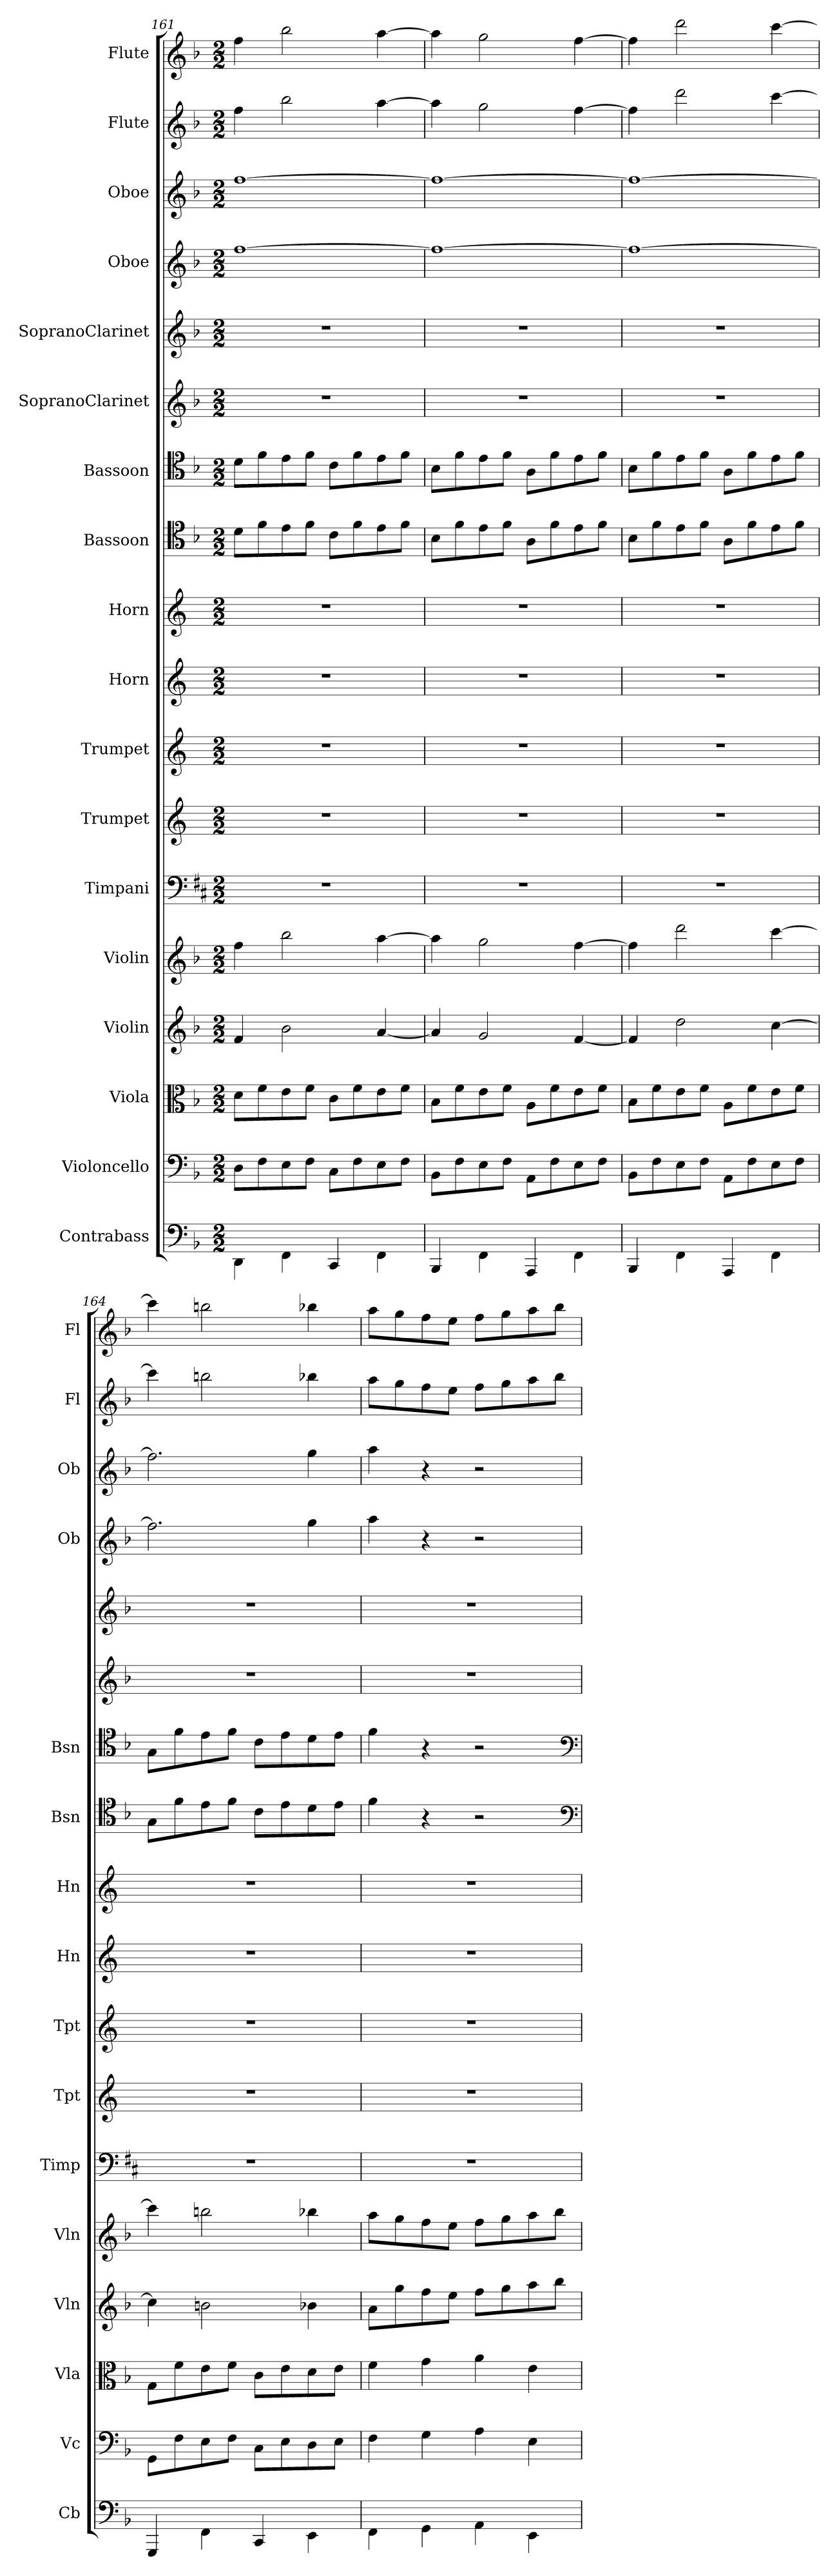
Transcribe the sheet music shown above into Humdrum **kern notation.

**kern	**kern	**kern	**kern	**kern	**kern	**kern	**kern	**kern	**kern	**kern	**kern	**kern	**kern	**kern	**kern	**kern	**kern
*part18	*part17	*part16	*part15	*part14	*part13	*part12	*part11	*part10	*part9	*part8	*part7	*part6	*part5	*part4	*part3	*part2	*part1
*staff18	*staff17	*staff16	*staff15	*staff14	*staff13	*staff12	*staff11	*staff10	*staff9	*staff8	*staff7	*staff6	*staff5	*staff4	*staff3	*staff2	*staff1
*I"Contrabass	*I"Violoncello	*I"Viola	*I"Violin	*I"Violin	*I"Timpani	*I"Trumpet	*I"Trumpet	*I"Horn	*I"Horn	*I"Bassoon	*I"Bassoon	*I"SopranoClarinet	*I"SopranoClarinet	*I"Oboe	*I"Oboe	*I"Flute	*I"Flute
*I'Cb	*I'Vc	*I'Vla	*I'Vln	*I'Vln	*I'Timp	*I'Tpt	*I'Tpt	*I'Hn	*I'Hn	*I'Bsn	*I'Bsn	*	*	*I'Ob	*I'Ob	*I'Fl	*I'Fl
*clefF4	*clefF4	*clefC3	*clefG2	*clefG2	*clefF4	*clefG2	*clefG2	*clefG2	*clefG2	*clefC4	*clefC4	*clefG2	*clefG2	*clefG2	*clefG2	*clefG2	*clefG2
*k[b-]	*k[b-]	*k[b-]	*k[b-]	*k[b-]	*k[f#c#]	*k[]	*k[]	*k[]	*k[]	*k[b-]	*k[b-]	*k[b-]	*k[b-]	*k[b-]	*k[b-]	*k[b-]	*k[b-]
*M2/2	*M2/2	*M2/2	*M2/2	*M2/2	*M2/2	*M2/2	*M2/2	*M2/2	*M2/2	*M2/2	*M2/2	*M2/2	*M2/2	*M2/2	*M2/2	*M2/2	*M2/2
=161	=161	=161	=161	=161	=161	=161	=161	=161	=161	=161	=161	=161	=161	=161	=161	=161	=161
4DD\	8D\L	8d\L	4f/	4ff\	1r	1r	1r	1r	1r	8d\L	8d\L	1r	1r	[1ff\	[1ff\	4ff\	4ff\
.	8F\	8f\	.	.	.	.	.	.	.	8f\	8f\	.	.	.	.	.	.
4FF\	8E\	8e\	2b-\	2bb-\	.	.	.	.	.	8e\	8e\	.	.	.	.	2bb-\	2bb-\
.	8F\J	8f\J	.	.	.	.	.	.	.	8f\J	8f\J	.	.	.	.	.	.
4CC/	8C\L	8c\L	.	.	.	.	.	.	.	8c\L	8c\L	.	.	.	.	.	.
.	8F\	8f\	.	.	.	.	.	.	.	8f\	8f\	.	.	.	.	.	.
4FF\	8E\	8e\	[4a/	[4aa\	.	.	.	.	.	8e\	8e\	.	.	.	.	[4aa\	[4aa\
.	8F\J	8f\J	.	.	.	.	.	.	.	8f\J	8f\J	.	.	.	.	.	.
=162	=162	=162	=162	=162	=162	=162	=162	=162	=162	=162	=162	=162	=162	=162	=162	=162	=162
4BBB-/	8BB-\L	8B-\L	4a/]	4aa\]	1r	1r	1r	1r	1r	8B-\L	8B-\L	1r	1r	1ff\_	1ff\_	4aa\]	4aa\]
.	8F\	8f\	.	.	.	.	.	.	.	8f\	8f\	.	.	.	.	.	.
4FF\	8E\	8e\	2g/	2gg\	.	.	.	.	.	8e\	8e\	.	.	.	.	2gg\	2gg\
.	8F\J	8f\J	.	.	.	.	.	.	.	8f\J	8f\J	.	.	.	.	.	.
4AAA/	8AA\L	8A\L	.	.	.	.	.	.	.	8A\L	8A\L	.	.	.	.	.	.
.	8F\	8f\	.	.	.	.	.	.	.	8f\	8f\	.	.	.	.	.	.
4FF\	8E\	8e\	[4f/	[4ff\	.	.	.	.	.	8e\	8e\	.	.	.	.	[4ff\	[4ff\
.	8F\J	8f\J	.	.	.	.	.	.	.	8f\J	8f\J	.	.	.	.	.	.
=163	=163	=163	=163	=163	=163	=163	=163	=163	=163	=163	=163	=163	=163	=163	=163	=163	=163
4BBB-/	8BB-\L	8B-\L	4f/]	4ff\]	1r	1r	1r	1r	1r	8B-\L	8B-\L	1r	1r	1ff\_	1ff\_	4ff\]	4ff\]
.	8F\	8f\	.	.	.	.	.	.	.	8f\	8f\	.	.	.	.	.	.
4FF\	8E\	8e\	2dd\	2ddd\	.	.	.	.	.	8e\	8e\	.	.	.	.	2ddd\	2ddd\
.	8F\J	8f\J	.	.	.	.	.	.	.	8f\J	8f\J	.	.	.	.	.	.
4AAA/	8AA\L	8A\L	.	.	.	.	.	.	.	8A\L	8A\L	.	.	.	.	.	.
.	8F\	8f\	.	.	.	.	.	.	.	8f\	8f\	.	.	.	.	.	.
4FF\	8E\	8e\	[4cc\	[4ccc\	.	.	.	.	.	8e\	8e\	.	.	.	.	[4ccc\	[4ccc\
.	8F\J	8f\J	.	.	.	.	.	.	.	8f\J	8f\J	.	.	.	.	.	.
=164	=164	=164	=164	=164	=164	=164	=164	=164	=164	=164	=164	=164	=164	=164	=164	=164	=164
4GGG/	8GG\L	8G\L	4cc\]	4ccc\]	1r	1r	1r	1r	1r	8G\L	8G\L	1r	1r	2.ff\]	2.ff\]	4ccc\]	4ccc\]
.	8F\	8f\	.	.	.	.	.	.	.	8f\	8f\	.	.	.	.	.	.
4FF\	8E\	8e\	2bn\	2bbn\	.	.	.	.	.	8e\	8e\	.	.	.	.	2bbn\	2bbn\
.	8F\J	8f\J	.	.	.	.	.	.	.	8f\J	8f\J	.	.	.	.	.	.
4CC/	8C\L	8c\L	.	.	.	.	.	.	.	8c\L	8c\L	.	.	.	.	.	.
.	8E\	8e\	.	.	.	.	.	.	.	8e\	8e\	.	.	.	.	.	.
4EE\	8D\	8d\	4b-X\	4bb-X\	.	.	.	.	.	8d\	8d\	.	.	4gg\	4gg\	4bb-X\	4bb-X\
.	8E\J	8e\J	.	.	.	.	.	.	.	8e\J	8e\J	.	.	.	.	.	.
=165	=165	=165	=165	=165	=165	=165	=165	=165	=165	=165	=165	=165	=165	=165	=165	=165	=165
4FF\	4F\	4f\	8a\L	8aa\L	1r	1r	1r	1r	1r	4f\	4f\	1r	1r	4aa\	4aa\	8aa\L	8aa\L
.	.	.	8gg\	8gg\	.	.	.	.	.	.	.	.	.	.	.	8gg\	8gg\
4GG\	4G\	4g\	8ff\	8ff\	.	.	.	.	.	4r	4r	.	.	4r	4r	8ff\	8ff\
.	.	.	8ee\J	8ee\J	.	.	.	.	.	.	.	.	.	.	.	8ee\J	8ee\J
4AA\	4A\	4a\	8ff\L	8ff\L	.	.	.	.	.	2r	2r	.	.	2r	2r	8ff\L	8ff\L
.	.	.	8gg\	8gg\	.	.	.	.	.	.	.	.	.	.	.	8gg\	8gg\
4EE\	4E\	4e\	8aa\	8aa\	.	.	.	.	.	.	.	.	.	.	.	8aa\	8aa\
.	.	.	8bb-\J	8bb-\J	.	.	.	.	.	.	.	.	.	.	.	8bb-\J	8bb-\J
*	*	*	*	*	*	*	*	*	*	*clefF4	*clefF4	*	*	*	*	*	*
=	=	=	=	=	=	=	=	=	=	=	=	=	=	=	=	=	=
*-	*-	*-	*-	*-	*-	*-	*-	*-	*-	*-	*-	*-	*-	*-	*-	*-	*-
